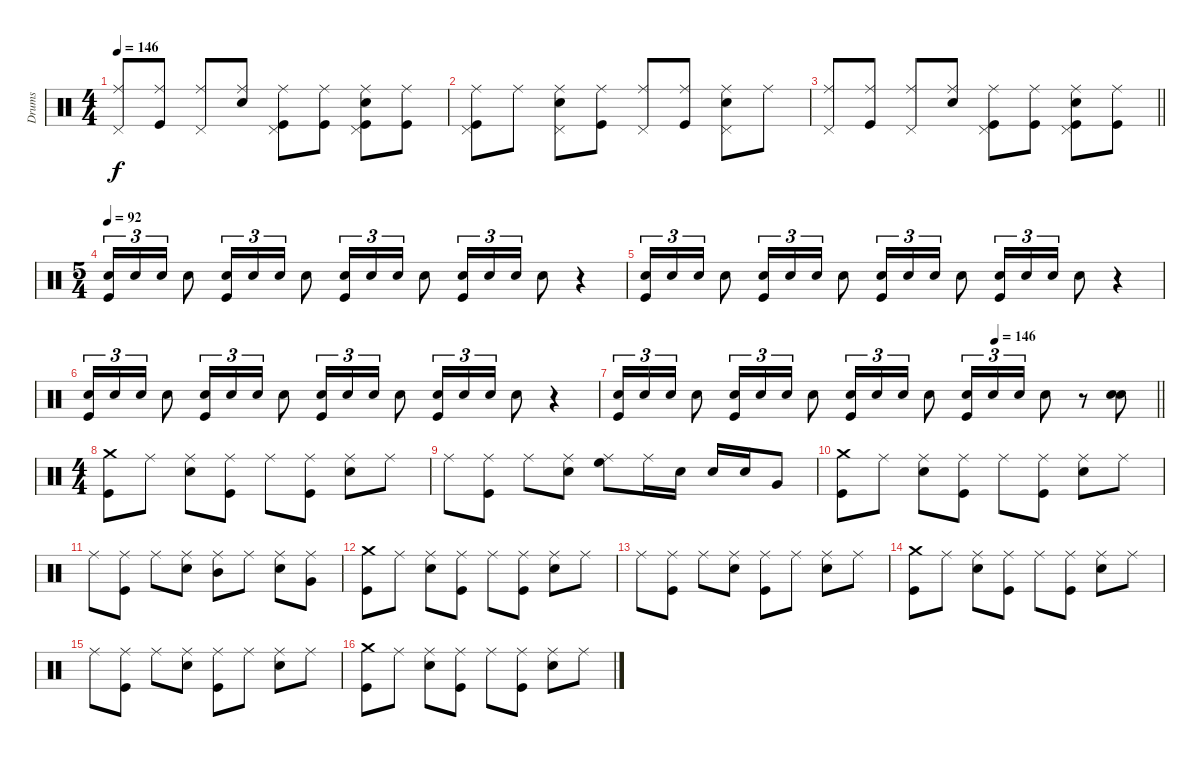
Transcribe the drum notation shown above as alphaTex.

\track ("Drums" "Drums") {instrument percussion}
\staff {score}
\articulation defaults
\ts (4 4)
\tempo 146
\clef neutral
\ks c
("Ride (middle)" "Pedal Hi-Hat (hit)").8{dy f} ("Ride (middle)" "Kick (hit)").8 ("Ride (middle)" "Pedal Hi-Hat (hit)").8 ("Ride (middle)" "Electric Snare (hit)").8 ("Ride (middle)" "Pedal Hi-Hat (hit)" "Kick (hit)").8 ("Ride (middle)" "Kick (hit)").8 ("Ride (middle)" "Pedal Hi-Hat (hit)" "Electric Snare (hit)" "Kick (hit)").8 ("Ride (middle)" "Kick (hit)").8 |
("Ride (middle)" "Pedal Hi-Hat (hit)" "Kick (hit)").8 "Ride (middle)".8 ("Ride (middle)" "Pedal Hi-Hat (hit)" "Electric Snare (hit)").8 ("Ride (middle)" "Kick (hit)").8 ("Ride (middle)" "Pedal Hi-Hat (hit)").8 ("Ride (middle)" "Kick (hit)").8 ("Ride (middle)" "Pedal Hi-Hat (hit)" "Electric Snare (hit)").8 "Ride (middle)".8 |
\barLineRight lightlight
("Ride (middle)" "Pedal Hi-Hat (hit)").8 ("Ride (middle)" "Kick (hit)").8 ("Ride (middle)" "Pedal Hi-Hat (hit)").8 ("Ride (middle)" "Electric Snare (hit)").8 ("Ride (middle)" "Pedal Hi-Hat (hit)" "Kick (hit)").8 ("Ride (middle)" "Kick (hit)").8 ("Ride (middle)" "Pedal Hi-Hat (hit)" "Electric Snare (hit)" "Kick (hit)").8 ("Ride (middle)" "Kick (hit)").8 |
\ts (5 4)
\tempo 92
("Electric Snare (hit)" "Kick (hit)").16{tu (3 2)} "Electric Snare (hit)".16{tu (3 2)} "Electric Snare (hit)".16{tu (3 2)} "Electric Snare (hit)".8 ("Electric Snare (hit)" "Kick (hit)").16{tu (3 2)} "Electric Snare (hit)".16{tu (3 2)} "Electric Snare (hit)".16{tu (3 2)} "Electric Snare (hit)".8 ("Electric Snare (hit)" "Kick (hit)").16{tu (3 2)} "Electric Snare (hit)".16{tu (3 2)} "Electric Snare (hit)".16{tu (3 2)} "Electric Snare (hit)".8 ("Electric Snare (hit)" "Kick (hit)").16{tu (3 2)} "Electric Snare (hit)".16{tu (3 2)} "Electric Snare (hit)".16{tu (3 2)} "Electric Snare (hit)".8 r.4 |
("Electric Snare (hit)" "Kick (hit)").16{tu (3 2)} "Electric Snare (hit)".16{tu (3 2)} "Electric Snare (hit)".16{tu (3 2)} "Electric Snare (hit)".8 ("Electric Snare (hit)" "Kick (hit)").16{tu (3 2)} "Electric Snare (hit)".16{tu (3 2)} "Electric Snare (hit)".16{tu (3 2)} "Electric Snare (hit)".8 ("Electric Snare (hit)" "Kick (hit)").16{tu (3 2)} "Electric Snare (hit)".16{tu (3 2)} "Electric Snare (hit)".16{tu (3 2)} "Electric Snare (hit)".8 ("Electric Snare (hit)" "Kick (hit)").16{tu (3 2)} "Electric Snare (hit)".16{tu (3 2)} "Electric Snare (hit)".16{tu (3 2)} "Electric Snare (hit)".8 r.4 |
("Electric Snare (hit)" "Kick (hit)").16{tu (3 2)} "Electric Snare (hit)".16{tu (3 2)} "Electric Snare (hit)".16{tu (3 2)} "Electric Snare (hit)".8 ("Electric Snare (hit)" "Kick (hit)").16{tu (3 2)} "Electric Snare (hit)".16{tu (3 2)} "Electric Snare (hit)".16{tu (3 2)} "Electric Snare (hit)".8 ("Electric Snare (hit)" "Kick (hit)").16{tu (3 2)} "Electric Snare (hit)".16{tu (3 2)} "Electric Snare (hit)".16{tu (3 2)} "Electric Snare (hit)".8 ("Electric Snare (hit)" "Kick (hit)").16{tu (3 2)} "Electric Snare (hit)".16{tu (3 2)} "Electric Snare (hit)".16{tu (3 2)} "Electric Snare (hit)".8 r.4 |
\tempo (146 0.7)
\barLineRight lightlight
("Electric Snare (hit)" "Kick (hit)").16{tu (3 2)} "Electric Snare (hit)".16{tu (3 2)} "Electric Snare (hit)".16{tu (3 2)} "Electric Snare (hit)".8 ("Electric Snare (hit)" "Kick (hit)").16{tu (3 2)} "Electric Snare (hit)".16{tu (3 2)} "Electric Snare (hit)".16{tu (3 2)} "Electric Snare (hit)".8 ("Electric Snare (hit)" "Kick (hit)").16{tu (3 2)} "Electric Snare (hit)".16{tu (3 2)} "Electric Snare (hit)".16{tu (3 2)} "Electric Snare (hit)".8 ("Electric Snare (hit)" "Kick (hit)").16{tu (3 2)} "Electric Snare (hit)".16{tu (3 2)} "Electric Snare (hit)".16{tu (3 2)} "Electric Snare (hit)".8 r.8 ("Electric Snare (hit)" "Electric Snare (hit)").8 |
\ts (4 4)
("Crash medium (hit)" "Kick (hit)").8 "Ride (middle)".8 ("Ride (middle)" "Electric Snare (hit)").8 ("Ride (middle)" "Kick (hit)").8 "Ride (middle)".8 ("Ride (middle)" "Kick (hit)").8 ("Ride (middle)" "Electric Snare (hit)").8 "Ride (middle)".8 |
"Ride (middle)".8 ("Ride (middle)" "Kick (hit)").8 "Ride (middle)".8 ("Ride (middle)" "Electric Snare (hit)").8 ("Ride (middle)" "High Floor Tom (hit)").8 "Ride (middle)".16 "Electric Snare (hit)".16 "Electric Snare (hit)".16 "Electric Snare (hit)".16 "Very Low Tom (hit)".8 |
("Crash medium (hit)" "Kick (hit)").8 "Ride (middle)".8 ("Ride (middle)" "Electric Snare (hit)").8 ("Ride (middle)" "Kick (hit)").8 "Ride (middle)".8 ("Ride (middle)" "Kick (hit)").8 ("Ride (middle)" "Electric Snare (hit)").8 "Ride (middle)".8 |
"Ride (middle)".8 ("Ride (middle)" "Kick (hit)").8 "Ride (middle)".8 ("Ride (middle)" "Electric Snare (hit)").8 ("Ride (middle)" "Mid Tom (hit)").8 "Ride (middle)".8 ("Ride (middle)" "Electric Snare (hit)").8 ("Ride (middle)" "Very Low Tom (hit)").8 |
("Crash medium (hit)" "Kick (hit)").8 "Ride (middle)".8 ("Ride (middle)" "Electric Snare (hit)").8 ("Ride (middle)" "Kick (hit)").8 "Ride (middle)".8 ("Ride (middle)" "Kick (hit)").8 ("Ride (middle)" "Electric Snare (hit)").8 "Ride (middle)".8 |
"Ride (middle)".8 ("Ride (middle)" "Kick (hit)").8 "Ride (middle)".8 ("Ride (middle)" "Electric Snare (hit)").8 ("Ride (middle)" "Kick (hit)").8 "Ride (middle)".8 ("Ride (middle)" "Electric Snare (hit)").8 "Ride (middle)".8 |
("Crash medium (hit)" "Kick (hit)").8 "Ride (middle)".8 ("Ride (middle)" "Electric Snare (hit)").8 ("Ride (middle)" "Kick (hit)").8 "Ride (middle)".8 ("Ride (middle)" "Kick (hit)").8 ("Ride (middle)" "Electric Snare (hit)").8 "Ride (middle)".8 |
"Ride (middle)".8 ("Ride (middle)" "Kick (hit)").8 "Ride (middle)".8 ("Ride (middle)" "Electric Snare (hit)").8 ("Ride (middle)" "Kick (hit)").8 "Ride (middle)".8 ("Ride (middle)" "Electric Snare (hit)").8 "Ride (middle)".8 |
("Crash medium (hit)" "Kick (hit)").8 "Ride (middle)".8 ("Ride (middle)" "Electric Snare (hit)").8 ("Ride (middle)" "Kick (hit)").8 "Ride (middle)".8 ("Ride (middle)" "Kick (hit)").8 ("Ride (middle)" "Electric Snare (hit)").8 "Ride (middle)".8
